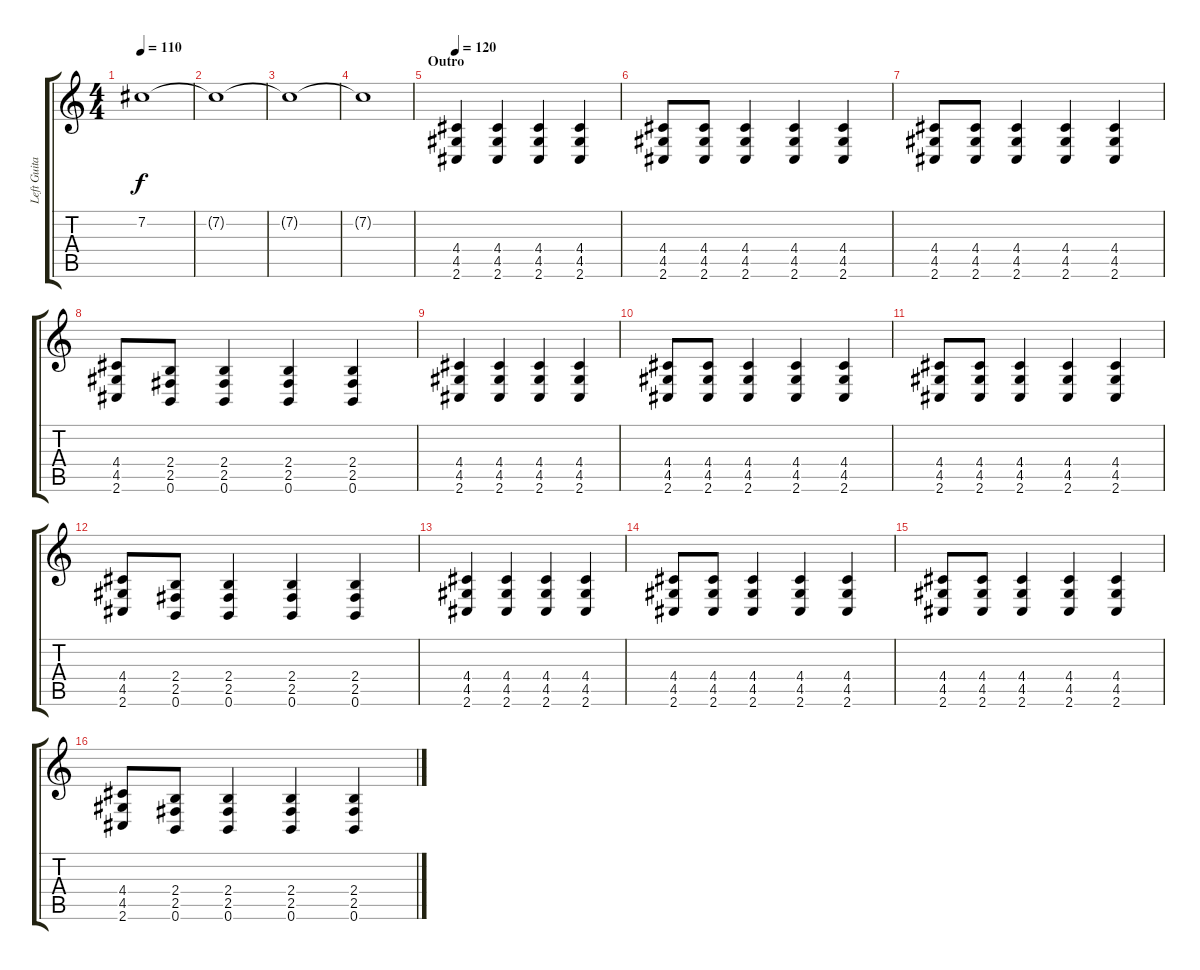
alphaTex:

\track ("Left Guitar" "Left Guita") {instrument distortionguitar}
\staff {score tabs}
\tuning (B3 Gb3 D3 A2 E2 B1) {hide}
\ts (4 4)
\tempo 110
\clef g2
\ks c
7.2.1{dy f} |
7.2{t}.1 |
7.2{t}.1 |
7.2{t}.1 |
\section ("" "Outro")
\tempo 120
(4.4 4.5 2.6).4{volume 13 instrument distortionguitar} (4.4 4.5 2.6).4 (4.4 4.5 2.6).4 (4.4 4.5 2.6).4 |
(4.4 4.5 2.6).8 (4.4 4.5 2.6).8 (4.4 4.5 2.6).4 (4.4 4.5 2.6).4 (4.4 4.5 2.6).4 |
(4.4 4.5 2.6).8 (4.4 4.5 2.6).8 (4.4 4.5 2.6).4 (4.4 4.5 2.6).4 (4.4 4.5 2.6).4 |
(4.4 4.5 2.6).8 (2.4 2.5 0.6).8 (2.4 2.5 0.6).4 (2.4 2.5 0.6).4 (2.4 2.5 0.6).4 |
(4.4 4.5 2.6).4 (4.4 4.5 2.6).4 (4.4 4.5 2.6).4 (4.4 4.5 2.6).4 |
(4.4 4.5 2.6).8 (4.4 4.5 2.6).8 (4.4 4.5 2.6).4 (4.4 4.5 2.6).4 (4.4 4.5 2.6).4 |
(4.4 4.5 2.6).8 (4.4 4.5 2.6).8 (4.4 4.5 2.6).4 (4.4 4.5 2.6).4 (4.4 4.5 2.6).4 |
(4.4 4.5 2.6).8 (2.4 2.5 0.6).8 (2.4 2.5 0.6).4 (2.4 2.5 0.6).4 (2.4 2.5 0.6).4 |
(4.4 4.5 2.6).4 (4.4 4.5 2.6).4 (4.4 4.5 2.6).4 (4.4 4.5 2.6).4 |
(4.4 4.5 2.6).8 (4.4 4.5 2.6).8 (4.4 4.5 2.6).4 (4.4 4.5 2.6).4 (4.4 4.5 2.6).4 |
(4.4 4.5 2.6).8 (4.4 4.5 2.6).8 (4.4 4.5 2.6).4 (4.4 4.5 2.6).4 (4.4 4.5 2.6).4 |
(4.4 4.5 2.6).8 (2.4 2.5 0.6).8 (2.4 2.5 0.6).4 (2.4 2.5 0.6).4 (2.4 2.5 0.6).4
